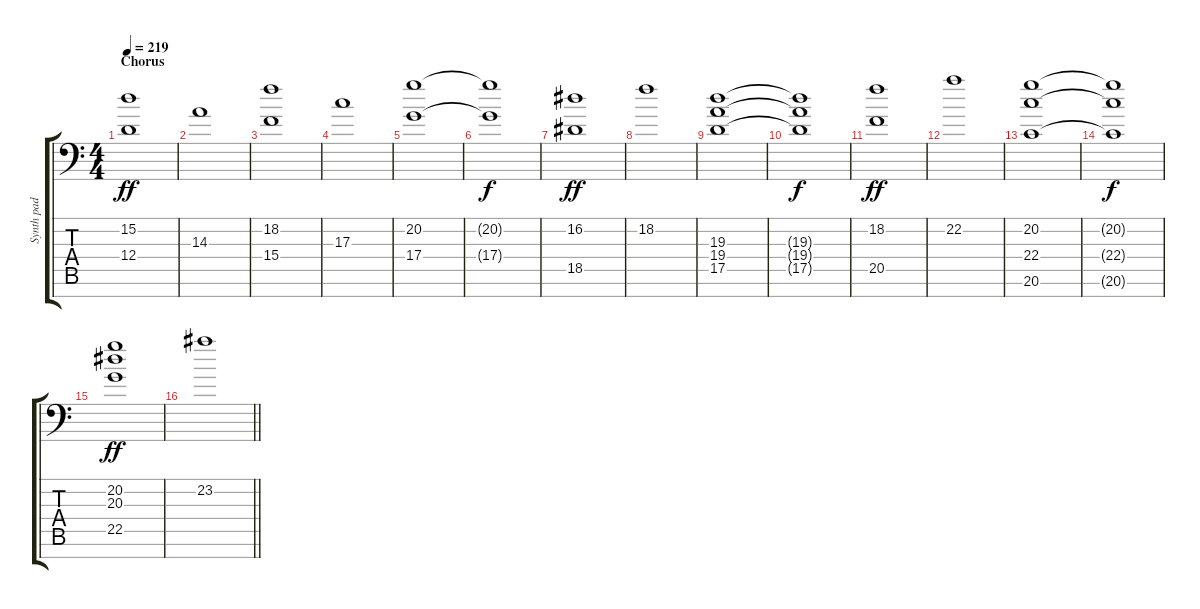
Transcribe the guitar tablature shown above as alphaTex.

\track ("Synth pad" "Synth pad") {instrument lead1square}
\staff {score tabs}
\tuning (C8 B3 G3 D3 A2 E2 A-1) {hide}
\ts (4 4)
\section ("" "Chorus")
\tempo 219
\clef f4
\ks c
(15.2 12.4).1{dy ff} |
14.3.1 |
(18.2 15.4).1 |
17.3.1 |
(20.2 17.4).1 |
(20.2{t} 17.4{t}).1{dy f} |
(16.2 18.5).1{dy ff} |
18.2.1 |
(19.3 19.4 17.5).1 |
(19.3{t} 19.4{t} 17.5{t}).1{dy f} |
(18.2 20.5).1{dy ff} |
22.2.1 |
(20.2 22.4 20.6).1 |
(20.2{t} 22.4{t} 20.6{t}).1{dy f} |
(20.2 20.3 22.5).1{dy ff} |
\barLineRight lightlight
23.2.1
